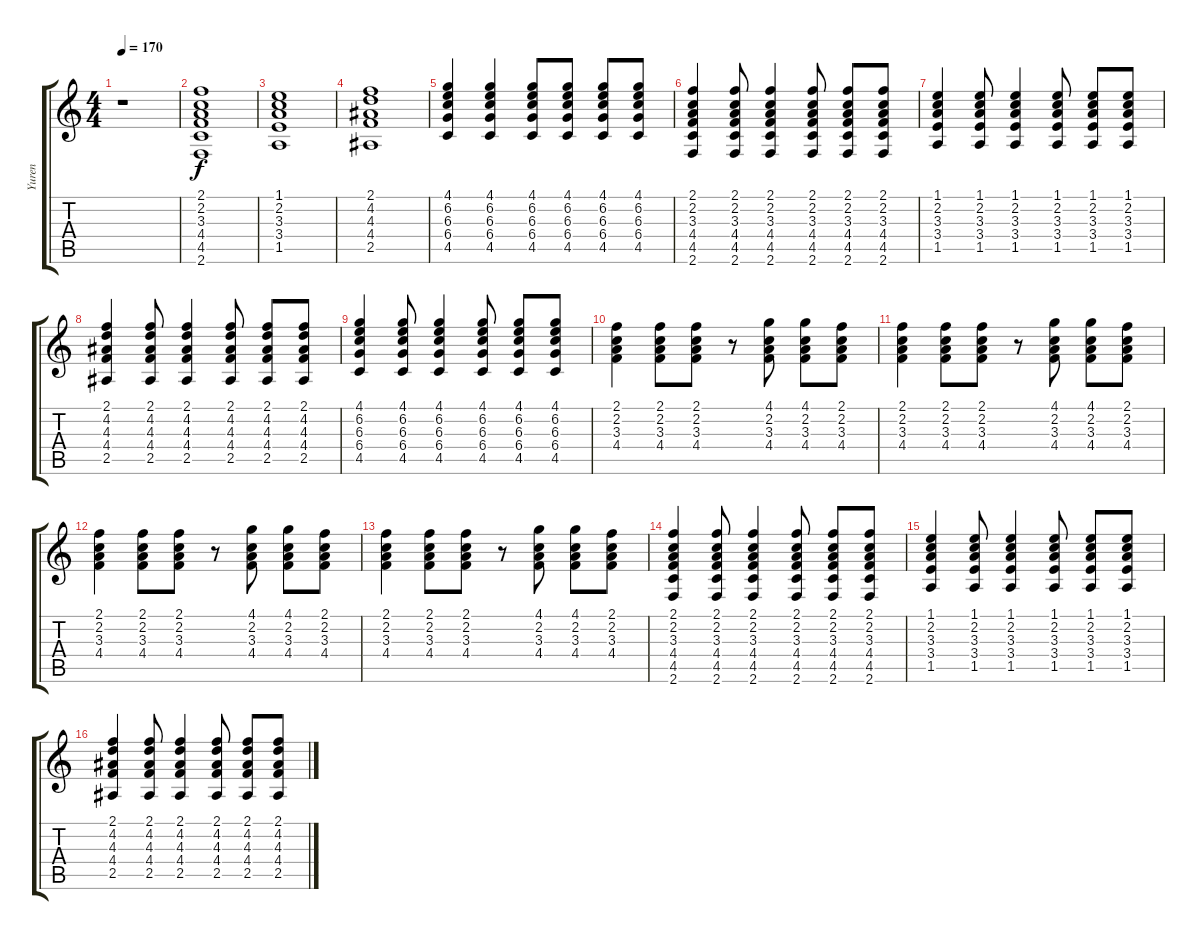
\track ("Yuren" "Yuren") {instrument distortionguitar}
\staff {score tabs}
\tuning (Eb4 Bb3 Gb3 Db3 Ab2 Eb2) {hide}
\ts (4 4)
\tempo 170
\clef g2
\ks c
r.1{dy f instrument distortionguitar} |
(2.1 2.2 3.3 4.4 4.5 2.6).1 |
(1.1 2.2 3.3 3.4 1.5).1 |
(2.1 4.2 4.3 4.4 2.5).1 |
(4.1 6.2 6.3 6.4 4.5).4 (4.1 6.2 6.3 6.4 4.5).4 (4.1 6.2 6.3 6.4 4.5).8 (4.1 6.2 6.3 6.4 4.5).8 (4.1 6.2 6.3 6.4 4.5).8 (4.1 6.2 6.3 6.4 4.5).8 |
(2.1 2.2 3.3 4.4 4.5 2.6).4 (2.1 2.2 3.3 4.4 4.5 2.6).8 (2.1 2.2 3.3 4.4 4.5 2.6).4 (2.1 2.2 3.3 4.4 4.5 2.6).8 (2.1 2.2 3.3 4.4 4.5 2.6).8 (2.1 2.2 3.3 4.4 4.5 2.6).8 |
(1.1 2.2 3.3 3.4 1.5).4 (1.1 2.2 3.3 3.4 1.5).8 (1.1 2.2 3.3 3.4 1.5).4 (1.1 2.2 3.3 3.4 1.5).8 (1.1 2.2 3.3 3.4 1.5).8 (1.1 2.2 3.3 3.4 1.5).8 |
(2.1 4.2 4.3 4.4 2.5).4 (2.1 4.2 4.3 4.4 2.5).8 (2.1 4.2 4.3 4.4 2.5).4 (2.1 4.2 4.3 4.4 2.5).8 (2.1 4.2 4.3 4.4 2.5).8 (2.1 4.2 4.3 4.4 2.5).8 |
(4.1 6.2 6.3 6.4 4.5).4 (4.1 6.2 6.3 6.4 4.5).8 (4.1 6.2 6.3 6.4 4.5).4 (4.1 6.2 6.3 6.4 4.5).8 (4.1 6.2 6.3 6.4 4.5).8 (4.1 6.2 6.3 6.4 4.5).8 |
(2.1 2.2 3.3 4.4).4 (2.1 2.2 3.3 4.4).8 (2.1 2.2 3.3 4.4).8 r.8 (4.1 2.2 3.3 4.4).8 (4.1 2.2 3.3 4.4).8 (2.1 2.2 3.3 4.4).8 |
(2.1 2.2 3.3 4.4).4 (2.1 2.2 3.3 4.4).8 (2.1 2.2 3.3 4.4).8 r.8 (4.1 2.2 3.3 4.4).8 (4.1 2.2 3.3 4.4).8 (2.1 2.2 3.3 4.4).8 |
(2.1 2.2 3.3 4.4).4 (2.1 2.2 3.3 4.4).8 (2.1 2.2 3.3 4.4).8 r.8 (4.1 2.2 3.3 4.4).8 (4.1 2.2 3.3 4.4).8 (2.1 2.2 3.3 4.4).8 |
(2.1 2.2 3.3 4.4).4 (2.1 2.2 3.3 4.4).8 (2.1 2.2 3.3 4.4).8 r.8 (4.1 2.2 3.3 4.4).8 (4.1 2.2 3.3 4.4).8 (2.1 2.2 3.3 4.4).8 |
(2.1 2.2 3.3 4.4 4.5 2.6).4 (2.1 2.2 3.3 4.4 4.5 2.6).8 (2.1 2.2 3.3 4.4 4.5 2.6).4 (2.1 2.2 3.3 4.4 4.5 2.6).8 (2.1 2.2 3.3 4.4 4.5 2.6).8 (2.1 2.2 3.3 4.4 4.5 2.6).8 |
(1.1 2.2 3.3 3.4 1.5).4 (1.1 2.2 3.3 3.4 1.5).8 (1.1 2.2 3.3 3.4 1.5).4 (1.1 2.2 3.3 3.4 1.5).8 (1.1 2.2 3.3 3.4 1.5).8 (1.1 2.2 3.3 3.4 1.5).8 |
(2.1 4.2 4.3 4.4 2.5).4 (2.1 4.2 4.3 4.4 2.5).8 (2.1 4.2 4.3 4.4 2.5).4 (2.1 4.2 4.3 4.4 2.5).8 (2.1 4.2 4.3 4.4 2.5).8 (2.1 4.2 4.3 4.4 2.5).8
